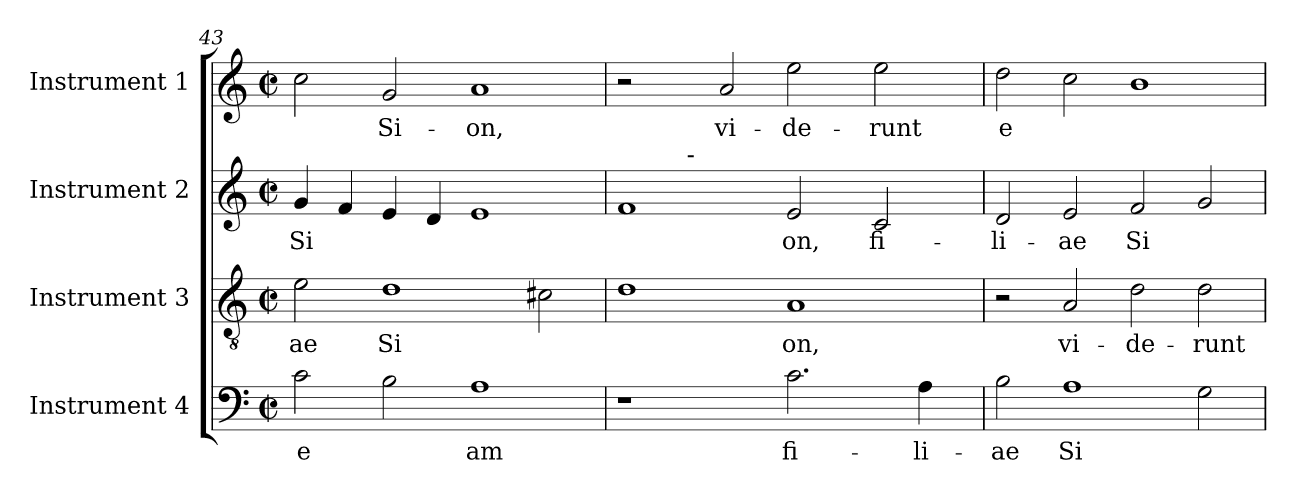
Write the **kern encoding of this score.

**kern	**text	**kern	**text	**kern	**text	**kern	**text
*part4	*part4	*part3	*part3	*part2	*part2	*part1	*part1
*staff4	*staff4	*staff3	*staff3	*staff2	*staff2	*staff1	*staff1
*I"Instrument 4	*	*I"Instrument 3	*	*I"Instrument 2	*	*I"Instrument 1	*
*clefF4	*	*clefGv2	*	*clefG2	*	*clefG2	*
*k[]	*	*k[]	*	*k[]	*	*k[]	*
*C:	*	*C:	*	*C:	*	*C:	*
*M2/2	*	*M2/2	*	*M2/2	*	*M2/2	*
*met(c|)	*	*met(c|)	*	*met(c|)	*	*met(c|)	*
=43	=43	=43	=43	=43	=43	=43	=43
!	!LO:LY:b:cj	!	!LO:LY:b:cj	!	!LO:LY:b:cj	!	!LO:LY:b:cj
2c\	e-	2e\	-ae	4g/	Si-	2cc\	.
!	!	!	!	!	!LO:LY:b:cj	!	!
.	.	.	.	4f/	--	.	.
!	!LO:LY:b:cj	!	!LO:LY:b:cj	!	!LO:LY:b:cj	!	!LO:LY:b:cj
2B\	--	1d	Si-	4e/	--	2g/	Si-
!	!	!	!	!	!LO:LY:b:cj	!	!
.	.	.	.	4d/	--	.	.
!	!LO:LY:b:cj	!	!	!	!LO:LY:b:cj	!	!LO:LY:b:cj
1A	-am	.	.	1e	--	1a	-on,
!	!	!	!LO:LY:b:cj	!	!	!	!
.	.	2c#\	--	.	.	.	.
!!LO:LB:g=z
=44	=44	=44	=44	=44	=44	=44	=44
!	!	!	!LO:LY:b:cj	!	!LO:LY:b:cj	!	!
*	*	*	*	*^	*	*	*
1r	.	1d	--	1f	4ryy	--	2r	.
.	.	.	.	.	16.ryy	.	.	.
!	!	!	!	!	!LO:TX:a:t=-	!	!	!
.	.	.	.	.	1ryy	.	.	.
!	!	!	!	!	!	!	!	!LO:LY:b:cj
.	.	.	.	.	.	.	2a/	vi-
!	!LO:LY:b:cj	!	!LO:LY:b:cj	!	!	!LO:LY:b:cj	!	!LO:LY:b:cj
2.c\	fi-	1A	-on,	2e/	.	-on,	2ee\	-de-
.	.	.	.	.	2ryy	.	.	.
!	!	!	!	!	!	!LO:LY:b:cj	!	!LO:LY:b:cj
.	.	.	.	2c/	.	fi-	2ee\	-runt
!	!LO:LY:b:cj	!	!	!	!	!	!	!
4A\	-li-	.	.	.	.	.	.	.
.	.	.	.	.	8ryy	.	.	.
.	.	.	.	.	32ryy	.	.	.
=45	=45	=45	=45	=45	=45	=45	=45	=45
!	!LO:LY:b:cj	!	!	!	!	!LO:LY:b:cj	!	!LO:LY:b:cj
*	*	*	*	*v	*v	*	*	*
2B\	-ae	2r	.	2d/	-li-	2dd\	e-
!	!LO:LY:b:cj	!	!LO:LY:b:cj	!	!LO:LY:b:cj	!	!LO:LY:b:cj
1A	Si-	2A/	vi-	2e/	-ae	2cc\	--
!	!	!	!LO:LY:b:cj	!	!LO:LY:b:cj	!	!LO:LY:b:cj
.	.	2d\	-de-	2f/	Si-	1b	--
!	!LO:LY:b:cj	!	!LO:LY:b:cj	!	!LO:LY:b:cj	!	!
2G\	--	2d\	-runt	2g/	--	.	.
=	=	=	=	=	=	=	=
*-	*-	*-	*-	*-	*-	*-	*-
